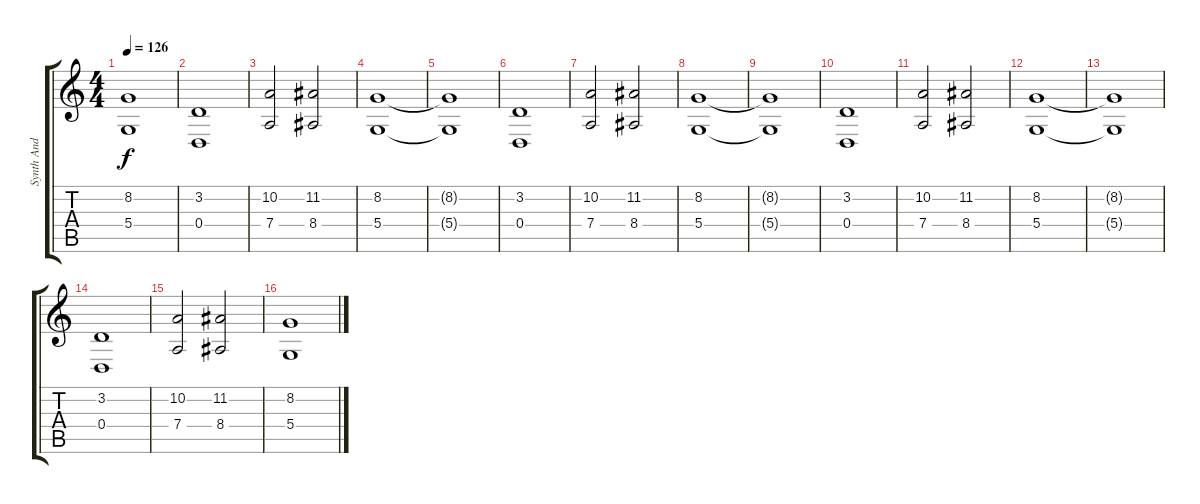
\track ("Synth And Strings" "Synth And ") {instrument synthstrings1}
\staff {score tabs}
\tuning (E4 B3 G3 D3 A2 D2) {hide}
\ts (4 4)
\tempo 126
\clef g2
\ks c
(8.2{t} 5.4{t}).1{dy f} |
(3.2 0.4).1 |
(10.2 7.4).2 (11.2 8.4).2 |
(8.2 5.4).1 |
(8.2{t} 5.4{t}).1 |
(3.2 0.4).1 |
(10.2 7.4).2 (11.2 8.4).2 |
(8.2 5.4).1 |
(8.2{t} 5.4{t}).1 |
(3.2 0.4).1 |
(10.2 7.4).2 (11.2 8.4).2 |
(8.2 5.4).1 |
(8.2{t} 5.4{t}).1 |
(3.2 0.4).1 |
(10.2 7.4).2 (11.2 8.4).2 |
(8.2 5.4).1
